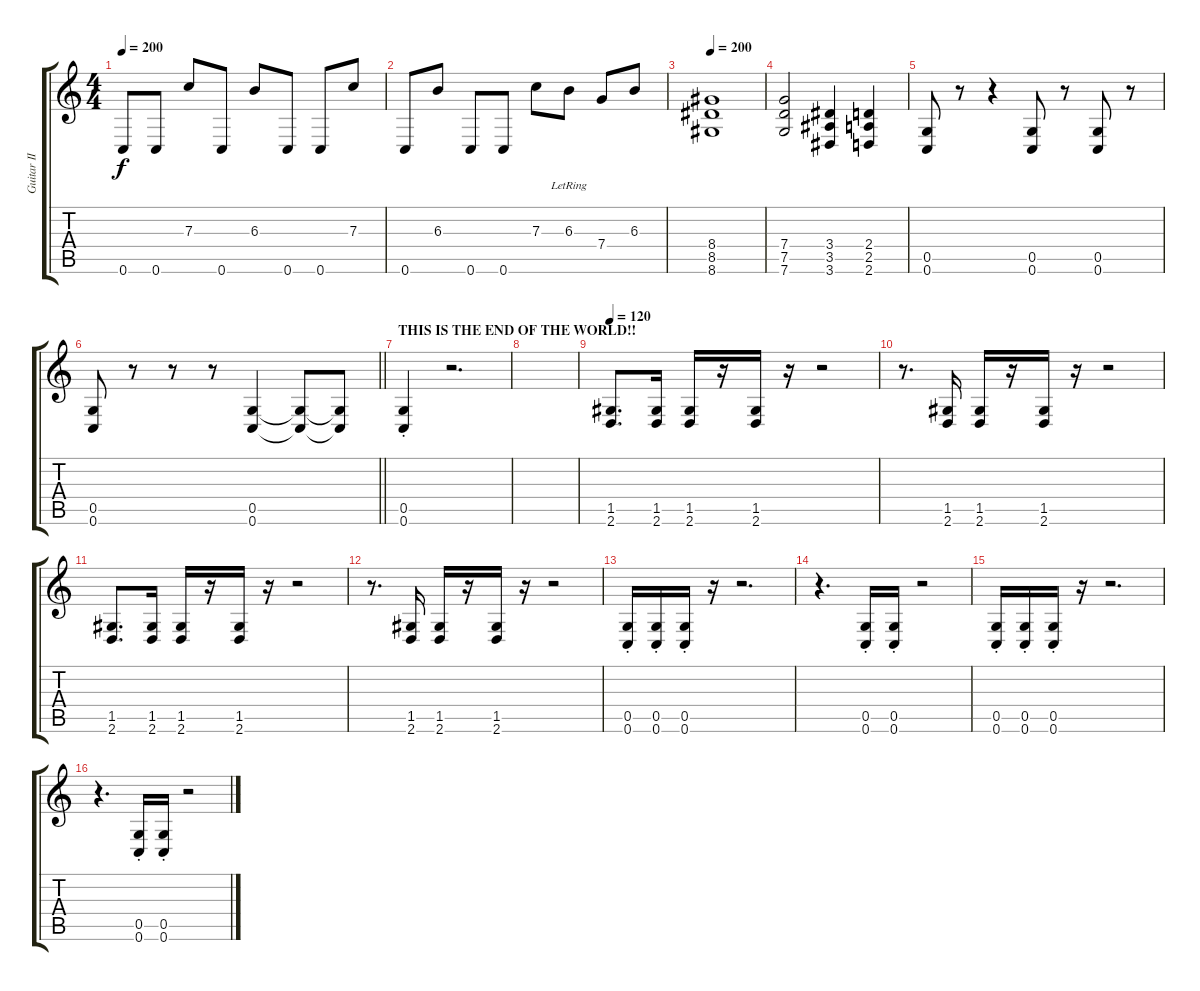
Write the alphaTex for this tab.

\track ("Guitar II" "Guitar II") {instrument overdrivenguitar}
\staff {score tabs}
\tuning (D4 A3 F3 C3 G2 C2) {hide}
\ts (4 4)
\tempo 200
\clef g2
\ks c
0.6.8{dy f} 0.6.8 7.3.8 0.6.8 6.3.8 0.6.8 0.6.8 7.3.8 |
0.6.8 6.3.8 0.6.8 0.6.8 7.3.8 6.3{lr}.8 7.4.8 6.3.8 |
\tempo 200
(8.4 8.5 8.6).1 |
(7.4 7.5 7.6).2 (3.4 3.5 3.6).4 (2.4 2.5 2.6).4 |
(0.5 0.6).8 r.8 r.4 (0.5 0.6).8 r.8 (0.5 0.6).8 r.8 |
\barLineRight lightlight
(0.5 0.6).8 r.8 r.8 r.8 (0.5 0.6).4 (0.5{t} 0.6{t}).8 (0.5{t} 0.6{t}).8 |
\section ("" "THIS IS THE END OF THE WORLD!!")
(0.5{st} 0.6{st}).4 r.2{d} |
|
\tempo 120
(1.5 2.6).8{d} (1.5 2.6).16 (1.5 2.6).16 r.16 (1.5 2.6).16 r.16 r.2 |
r.8{d} (1.5 2.6).16 (1.5 2.6).16 r.16 (1.5 2.6).16 r.16 r.2 |
(1.5 2.6).8{d} (1.5 2.6).16 (1.5 2.6).16 r.16 (1.5 2.6).16 r.16 r.2 |
r.8{d} (1.5 2.6).16 (1.5 2.6).16 r.16 (1.5 2.6).16 r.16 r.2 |
(0.5{st} 0.6).16 (0.5{st} 0.6).16 (0.5{st} 0.6).16 r.16 r.2{d} |
r.4{d} (0.5{st} 0.6).16 (0.5{st} 0.6).16 r.2 |
(0.5{st} 0.6).16 (0.5{st} 0.6).16 (0.5{st} 0.6).16 r.16 r.2{d} |
r.4{d} (0.5{st} 0.6).16 (0.5{st} 0.6).16 r.2
